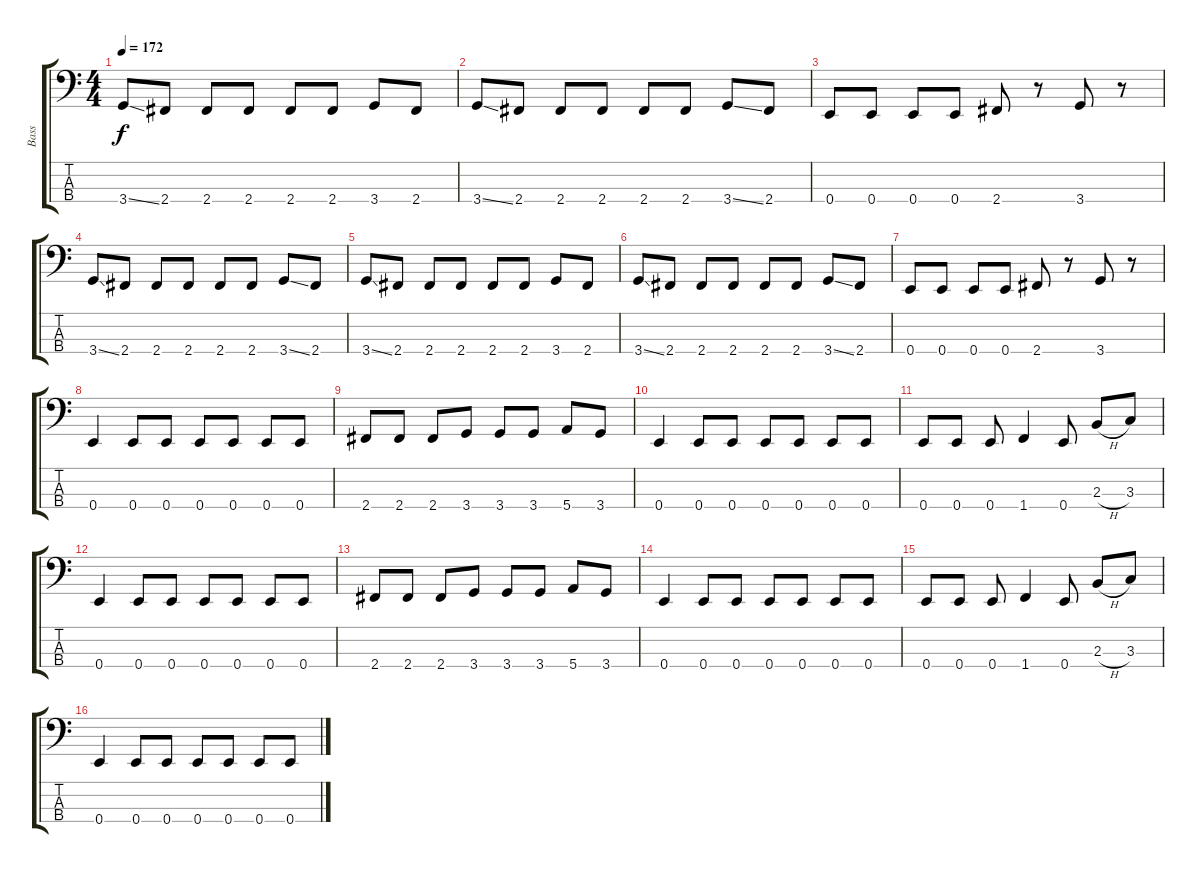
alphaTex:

\track ("Bass" "Bass") {instrument electricbasspick}
\staff {score tabs}
\tuning (G2 D2 A1 E1) {hide}
\ts (4 4)
\tempo 172
\clef f4
\ks c
3.4{ss}.8{dy f} 2.4.8 2.4.8 2.4.8 2.4.8 2.4.8 3.4.8 2.4.8 |
3.4{ss}.8 2.4.8 2.4.8 2.4.8 2.4.8 2.4.8 3.4{ss}.8 2.4.8 |
0.4.8 0.4.8 0.4.8 0.4.8 2.4.8 r.8 3.4.8 r.8 |
3.4{ss}.8 2.4.8 2.4.8 2.4.8 2.4.8 2.4.8 3.4{ss}.8 2.4.8 |
3.4{ss}.8 2.4.8 2.4.8 2.4.8 2.4.8 2.4.8 3.4.8 2.4.8 |
3.4{ss}.8 2.4.8 2.4.8 2.4.8 2.4.8 2.4.8 3.4{ss}.8 2.4.8 |
0.4.8 0.4.8 0.4.8 0.4.8 2.4.8 r.8 3.4.8 r.8 |
\section ("" "")
0.4.4 0.4.8 0.4.8 0.4.8 0.4.8 0.4.8 0.4.8 |
2.4.8 2.4.8 2.4.8 3.4.8 3.4.8 3.4.8 5.4.8 3.4.8 |
0.4.4 0.4.8 0.4.8 0.4.8 0.4.8 0.4.8 0.4.8 |
0.4.8 0.4.8 0.4.8 1.4.4 0.4.8 2.3{h}.8 3.3.8 |
0.4.4 0.4.8 0.4.8 0.4.8 0.4.8 0.4.8 0.4.8 |
2.4.8 2.4.8 2.4.8 3.4.8 3.4.8 3.4.8 5.4.8 3.4.8 |
0.4.4 0.4.8 0.4.8 0.4.8 0.4.8 0.4.8 0.4.8 |
0.4.8 0.4.8 0.4.8 1.4.4 0.4.8 2.3{h}.8 3.3.8 |
\section ("" "")
0.4.4 0.4.8 0.4.8 0.4.8 0.4.8 0.4.8 0.4.8
